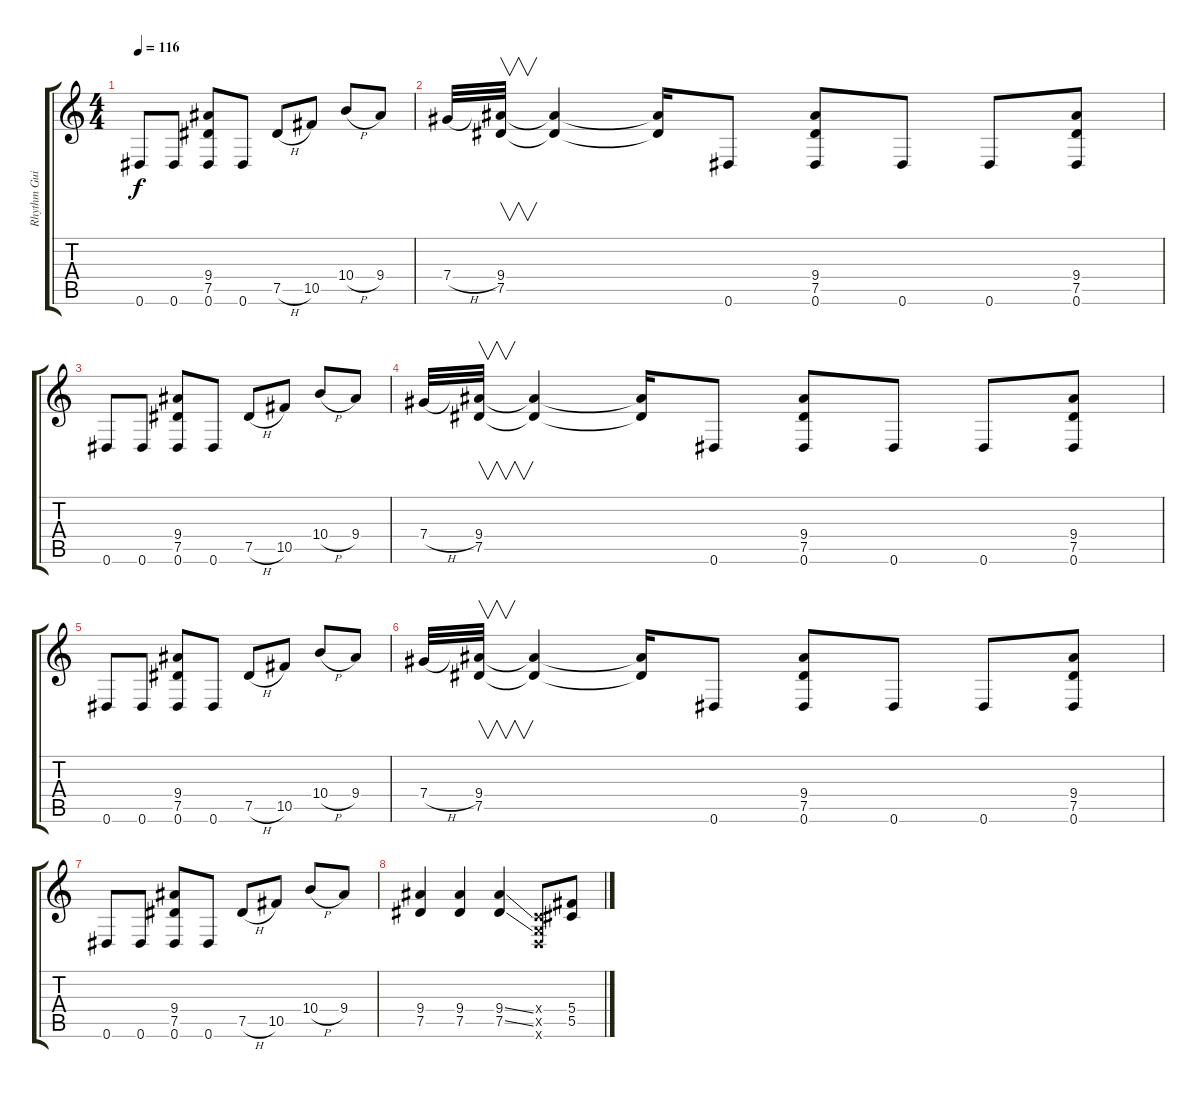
\track ("Rhythm Guitar" "Rhythm Gui") {instrument electricguitarclean}
\staff {score tabs}
\tuning (Eb4 Bb3 Gb3 Db3 Ab2 Eb2) {hide}
\ts (4 4)
\tempo 116
\clef g2
\ks c
0.6.8{dy f} 0.6.8 (9.4 7.5 0.6).8 0.6.8 7.5{h}.8 10.5.8 10.4{h}.8 9.4.8 |
7.4{h}.32 (9.4 7.5).32{v} (9.4{t} 7.5{t}).4 (9.4{t} 7.5{t}).16 0.6.8 (9.4 7.5 0.6).8 0.6.8 0.6.8 (9.4 7.5 0.6).8 |
0.6.8 0.6.8 (9.4 7.5 0.6).8 0.6.8 7.5{h}.8 10.5.8 10.4{h}.8 9.4.8 |
7.4{h}.32 (9.4 7.5).32{v} (9.4{t} 7.5{t}).4 (9.4{t} 7.5{t}).16 0.6.8 (9.4 7.5 0.6).8 0.6.8 0.6.8 (9.4 7.5 0.6).8 |
0.6.8 0.6.8 (9.4 7.5 0.6).8 0.6.8 7.5{h}.8 10.5.8 10.4{h}.8 9.4.8 |
7.4{h}.32 (9.4 7.5).32{v} (9.4{t} 7.5{t}).4 (9.4{t} 7.5{t}).16 0.6.8 (9.4 7.5 0.6).8 0.6.8 0.6.8 (9.4 7.5 0.6).8 |
0.6.8 0.6.8 (9.4 7.5 0.6).8 0.6.8 7.5{h}.8 10.5.8 10.4{h}.8 9.4.8 |
(9.4 7.5).4 (9.4 7.5).4 (9.4{ss} 7.5{ss}).4 (-1.4{x} -1.5{x} -1.6{x}).8 (5.4 5.5).8
